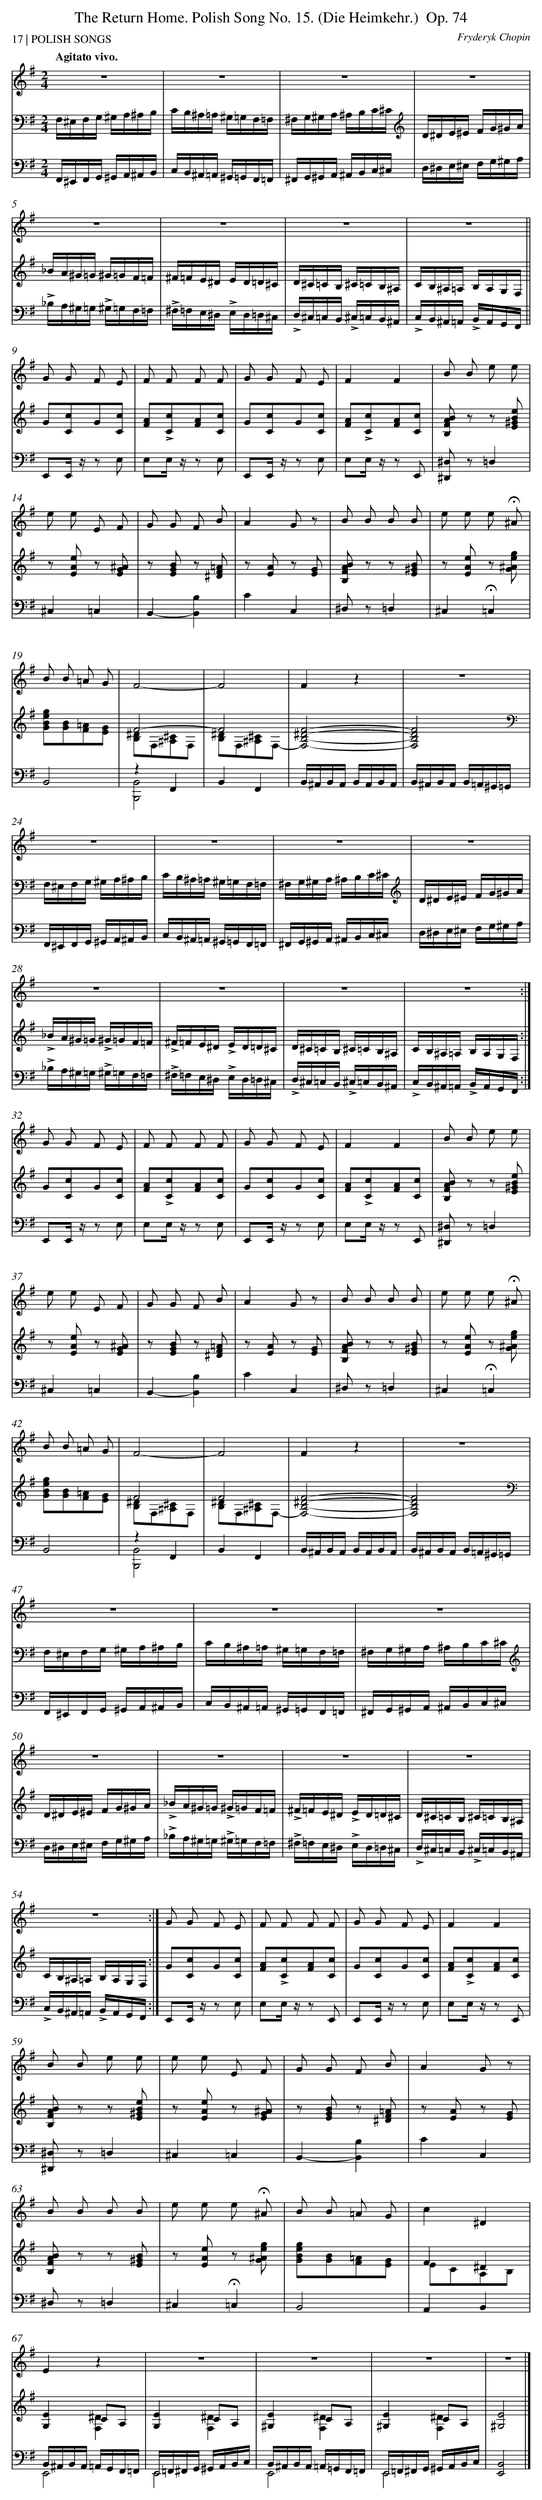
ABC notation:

X:1
T: The Return Home. Polish Song No. 15. (Die Heimkehr.)	 Op. 74
C: Fryderyk Chopin
L: 1/16
M: 2/4
P: 17 | POLISH SONGS
Q: "Agitato vivo."
V: 1 clef=treble
V: 2 clef=bass
V: 3 clef=bass
K: G
[V:1] z8 |
[V:2] [K:clef=bass]F,^E,F,G, ^G,A,^A,B, |
[V:3] F,,^E,,F,,G,, ^G,,A,,^A,,B,, |
[V:1] z8 |
[V:2] CB,^A,=A, ^G,=G,F,=F, |
[V:3] C,B,,^A,,=A,, ^G,,=G,,F,,=F,, |
[V:1] z8 |
[V:2] ^F,G,^G,A, ^A,B,C^C[K:clef=treble] |
[V:3] ^F,,G,,^G,,A,, ^A,,B,,C,^C, |
[V:1] z8 |
[V:2] D^DE^E FG^GA |
[V:3] D,^D,E,^E, F,G,^G,A, |
[V:1] z8 |
[V:2] _BA^G=G ^G=GF=F |
[V:3] !accent!_B,A,^G,=G, !accent!^G,=G,F,=F, |
[V:1] z8 |
[V:2] ^F=FE^D ED=D^C |
[V:3] !accent!^F,=F,E,^D, !accent!E,D,=D,^C, |
[V:1] z8 |
[V:2] D^C=CB, ^C=CB,^A, |
[V:3] !accent!D,^C,=C,B,, !accent!^C,=C,B,,^A,, |
[V:1] z8 ||
[V:2] CB,^A,=A, B,A,G,F, ||
[V:3] !accent!C,B,,^A,,=A,, !accent!B,,A,,G,,F,, ||
[V:1] G2 G2 F2 E2 |
[V:2] G2[c2C2]G2[c2C2] |
[V:3] E,,2E,, z z2 E,2 |
[V:1] F2 F2 F2 F2 |
[V:2] [A2F2]!accent![c2C2][A2F2][c2C2] |
[V:3] E,2E, z z2 E,2 |
[V:1] G2 G2 F2 E2 |
[V:2] G2[c2C2]G2[c2C2] |
[V:3] E,,2E,, z z2 E,2 |
[V:1] F4F4 |
[V:2] [A2F2]!accent![c2C2][A2F2][c2C2] |
[V:3] E,2E, z z2 E,,2 |
[V:1] B2 B2 e2 e2 |
[V:2] [B2A2F2B,2] z2 z2 [e2B2^G2E2] |
[V:3] [^D,2^D,,2] z2=D,4 |
[V:1] e2 e2 E2 F2 |
[V:2] z2 [e2A2E2] z2 [^A2G2E2] |
[V:3] ^C,4=C,4 |
[V:1] G2 G2 F2 B2 |
[V:2] z2 [B2G2E2] z2 [=A2F2^D2] |
[V:3] B,,4-[B,4B,,4] |
[V:1] A4G2 z2 |
[V:2] z2 [A2E2] z2 [G2E2] |
[V:3] C4C,4 |
[V:1] B2 B2 B2 B2 |
[V:2] [B2A2F2B,2] z2 z2 [B2^G2E2] |
[V:3] ^D,2 z2=D,4 |
[V:1] e2 e2 e2 !fermata!^A2 |
[V:2] z2 [e2A2E2] z2 [g2e2^A2G2] |
[V:3] ^C,4!fermata!=C,4 |
[V:1] B2 B2 =A2 G2 |
[V:2] [g2e2B2G2][B2G2][=A2F2][G2E2] |
[V:3] B,,8- |
[V:1] F8- |
[V:2] F8- & [^D2B,2]F,2[^C2^A,2]F,2 |
[V:3] z4F,,4 & [B,,8B,,,8] |
[V:1] F8 |
[V:2] F8 & [^D2B,2]F,2[^C2^A,2]F,2- |
[V:3] B,,4F,,4 |
[V:1] F4z4 |
[V:2] [F8^D8B,8F,8]- |
[V:3] B,,^A,,B,,A,, B,,A,,B,,A,, |
[V:1] z8 |
[V:2] [F8D8B,8F,8][K:clef=bass] |
[V:3] B,,^A,,B,,A,, B,,=A,,^G,,=G,, |
[V:1] z8 |
[V:2] F,^E,F,G, ^G,A,^A,B, |
[V:3] F,,^E,,F,,G,, ^G,,A,,^A,,B,, |
[V:1] z8 |
[V:2] CB,^A,=A, ^G,=G,F,=F, |
[V:3] C,B,,^A,,=A,, ^G,,=G,,F,,=F,, |
[V:1] z8 |
[V:2] ^F,G,^G,A, ^A,B,C^C[K:clef=treble] |
[V:3] ^F,,G,,^G,,A,, ^A,,B,,C,^C, |
[V:1] z8 |
[V:2] D^DE^E FG^GA |
[V:3] D,^D,E,^E, F,G,^G,A, |
[V:1] z8 |
[V:2] !accent!_BA^G=G !accent!^G=GF=F |
[V:3] !accent!_B,A,^G,=G, !accent!^G,=G,F,=F, |
[V:1] z8 |
[V:2] !accent!^F=FE^D !accent!ED=D^C |
[V:3] !accent!^F,=F,E,^D, !accent!E,D,=D,^C, |
[V:1] z8 |
[V:2] D^C=CB, ^C=CB,^A, |
[V:3] !accent!D,^C,=C,B,, !accent!^C,=C,B,,^A,, |
[V:1] z8 :|]
[V:2] CB,^A,=A, B,A,G,F, :|]
[V:3] !accent!C,B,,^A,,=A,, !accent!B,,A,,G,,F,, :|]
[V:1] G2 G2 F2 E2 [I:setbarnb 33]|
[V:2] G2[c2C2]G2[c2C2] |
[V:3] E,,2E,, z z2 E,2 |
[V:1] F2 F2 F2 F2 |
[V:2] [A2F2]!accent![c2C2][A2F2][c2C2] |
[V:3] E,2E, z z2 E,2 |
[V:1] G2 G2 F2 E2 |
[V:2] G2[c2C2]G2[c2C2] |
[V:3] E,,2E,, z z2 E,2 |
[V:1] F4F4 |
[V:2] [A2F2]!accent![c2C2][A2F2][c2C2] |
[V:3] E,2E, z z2 E,,2 |
[V:1] B2 B2 e2 e2 |
[V:2] [B2A2F2B,2] z2 z2 [e2B2^G2E2] |
[V:3] [^D,2^D,,2] z2=D,4 |
[V:1] e2 e2 E2 F2 |
[V:2] z2 [e2A2E2] z2 [^A2G2E2] |
[V:3] ^C,4=C,4 |
[V:1] G2 G2 F2 B2 |
[V:2] z2 [B2G2E2] z2 [=A2F2^D2] |
[V:3] B,,4-[B,4B,,4] |
[V:1] A4G2 z2 |
[V:2] z2 [A2E2] z2 [G2E2] |
[V:3] C4C,4 |
[V:1] B2 B2 B2 B2 |
[V:2] [B2A2F2B,2] z2 z2 [B2^G2E2] |
[V:3] ^D,2 z2=D,4 |
[V:1] e2 e2 e2 !fermata!^A2 |
[V:2] z2 [e2A2E2] z2 [g2e2^A2G2] |
[V:3] ^C,4!fermata!=C,4 |
[V:1] B2 B2 =A2 G2 |
[V:2] [g2e2B2G2][B2G2][=A2F2][G2E2] |
[V:3] B,,8- |
[V:1] F8- |
[V:2] F8 & [^D2B,2]F,2[^C2^A,2]F,2 |
[V:3] z4F,,4 & [B,,8B,,,8] |
[V:1] F8 |
[V:2] F8 & [^D2B,2]F,2[^C2^A,2]F,2- |
[V:3] B,,4F,,4 |
[V:1] F4z4 |
[V:2] [F8^D8B,8F,8]- |
[V:3] B,,^A,,B,,A,, B,,A,,B,,A,, |
[V:1] z8 |
[V:2] [F8D8B,8F,8][K:clef=bass] |
[V:3] B,,^A,,B,,A,, B,,=A,,^G,,=G,, |
[V:1] z8 |
[V:2] F,^E,F,G, ^G,A,^A,B, |
[V:3] F,,^E,,F,,G,, ^G,,A,,^A,,B,, |
[V:1] z8 |
[V:2] CB,^A,=A, ^G,=G,F,=F, |
[V:3] C,B,,^A,,=A,, ^G,,=G,,F,,=F,, |
[V:1] z8 |
[V:2] ^F,G,^G,A, ^A,B,C^C[K:clef=treble] |
[V:3] ^F,,G,,^G,,A,, ^A,,B,,C,^C, |
[V:1] z8 |
[V:2] D^DE^E FG^GA |
[V:3] D,^D,E,^E, F,G,^G,A, |
[V:1] z8 |
[V:2] !accent!_BA^G=G !accent!^G=GF=F |
[V:3] !accent!_B,A,^G,=G, !accent!^G,=G,F,=F, |
[V:1] z8 |
[V:2] !accent!^F=FE^D !accent!ED=D^C |
[V:3] !accent!^F,=F,E,^D, !accent!E,D,=D,^C, |
[V:1] z8 |
[V:2] D^C=CB, ^C=CB,^A, |
[V:3] !accent!D,^C,=C,B,, !accent!^C,=C,B,,^A,, |
[V:1] z8 :|]
[V:2] CB,^A,=A, B,A,G,F, :|]
[V:3] !accent!C,B,,^A,,=A,, !accent!B,,A,,G,,F,, :|]
[V:1] G2 G2 F2 E2 [I:setbarnb 56]|
[V:2] G2[c2C2]G2[c2C2] |
[V:3] E,,2E,, z z2 E,2 |
[V:1] F2 F2 F2 F2 |
[V:2] [A2F2]!accent![c2C2][A2F2][c2C2] |
[V:3] E,2E, z z2 E,,2 |
[V:1] G2 G2 F2 E2 |
[V:2] G2[c2C2]G2[c2C2] |
[V:3] E,,2E,, z z2 E,2 |
[V:1] F4F4 |
[V:2] [A2F2]!accent![c2C2][A2F2][c2C2] |
[V:3] E,2E, z z2 E,,2 |
[V:1] B2 B2 e2 e2 |
[V:2] [B2A2F2B,2] z2 z2 [e2B2^G2E2] |
[V:3] [^D,2^D,,2] z2=D,4 |
[V:1] e2 e2 E2 F2 |
[V:2] z2 [e2A2E2] z2 [^A2G2E2] |
[V:3] ^C,4=C,4 |
[V:1] G2 G2 F2 B2 |
[V:2] z2 [B2G2E2] z2 [=A2F2^D2] |
[V:3] B,,4-[B,4B,,4] |
[V:1] A4G2 z2 |
[V:2] z2 [A2E2] z2 [G2E2] |
[V:3] C4C,4 |
[V:1] B2 B2 B2 B2 |
[V:2] [B2A2F2B,2] z2 z2 [B2^G2E2] |
[V:3] ^D,2 z2=D,4 |
[V:1] e2 e2 e2 !fermata!^A2 |
[V:2] z2 [e2A2E2] z2 [g2e2^A2G2] |
[V:3] ^C,4!fermata!=C,4 |
[V:1] B2 B2 =A2 G2 |
[V:2] [g2e2B2G2][B2G2][=A2F2][G2E2] |
[V:3] B,,8 |
[V:1] c4^D4 |
[V:2] F4^D4 & E2C2A,2B,2 |
[V:3] A,,4B,,4 |
[V:1] E4z4 |
[V:2] [G,4E4]C2A,2 & x4[^D4F,4] |
[V:3] B,,^A,,B,,A,, =A,,G,,F,,=F,, & E,,8 |
[V:1] z8 |
[V:2] [E4G,4]C2A,2 & x4[^D4F,4] |
[V:3] E,,=F,,^F,,G,, ^G,,A,,B,,C, & E,,8 |
[V:1] z8 |
[V:2] [E4^G,4]C2A,2 & x4[^D4F,4] |
[V:3] B,,^A,,B,,A,, =A,,=G,,F,,=F,, & E,,8 |
[V:1] z8 |
[V:2] [E4^G,4]C2A,2 & x4[^D4F,4] |
[V:3] E,,=F,,^F,,G,, ^G,,A,,B,,C, & E,,8 |
[V:1] z8 |]
[V:2] [E8^G,8] |]
[V:3] [B,,8E,,8] |]
